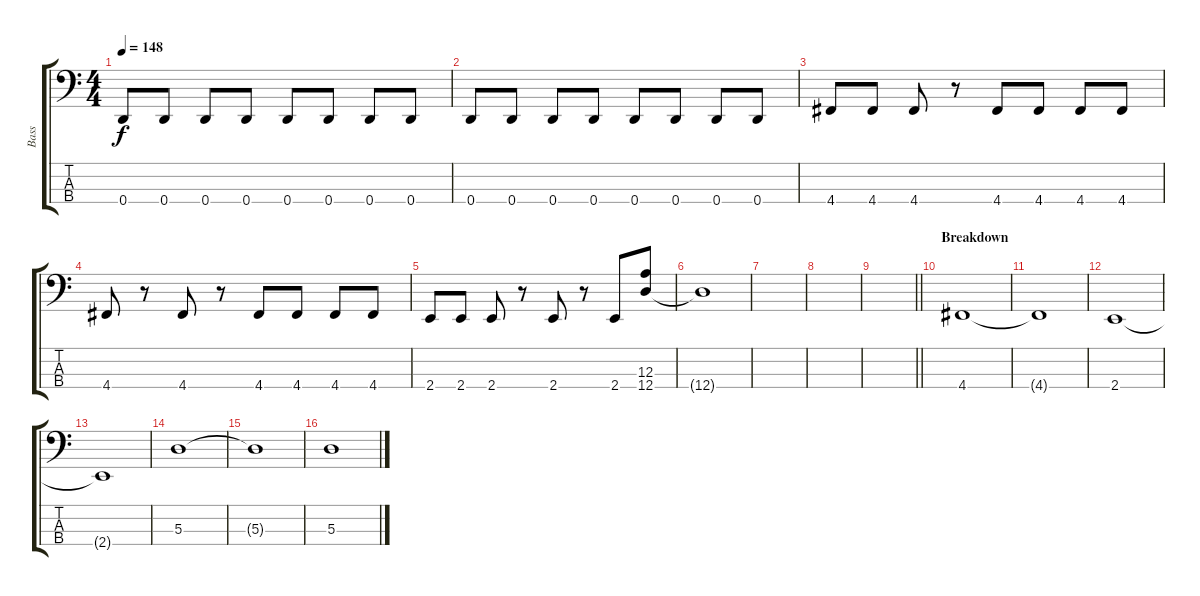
\track ("Bass" "Bass") {instrument electricbassfinger}
\staff {score tabs}
\tuning (G2 D2 A1 D1) {hide}
\ts (4 4)
\tempo 148
\clef f4
\ks c
0.4.8{dy f} 0.4.8 0.4.8 0.4.8 0.4.8 0.4.8 0.4.8 0.4.8 |
0.4.8 0.4.8 0.4.8 0.4.8 0.4.8 0.4.8 0.4.8 0.4.8 |
4.4.8 4.4.8 4.4.8 r.8 4.4.8 4.4.8 4.4.8 4.4.8 |
4.4.8 r.8 4.4.8 r.8 4.4.8 4.4.8 4.4.8 4.4.8 |
2.4.8 2.4.8 2.4.8 r.8 2.4.8 r.8 2.4.8 (12.3 12.4).8 |
12.4{t}.1 |
|
|
\barLineRight lightlight
|
\section ("" "Breakdown")
4.4.1 |
4.4{t}.1 |
2.4.1 |
2.4{t}.1 |
5.3.1 |
5.3{t}.1 |
5.3.1
